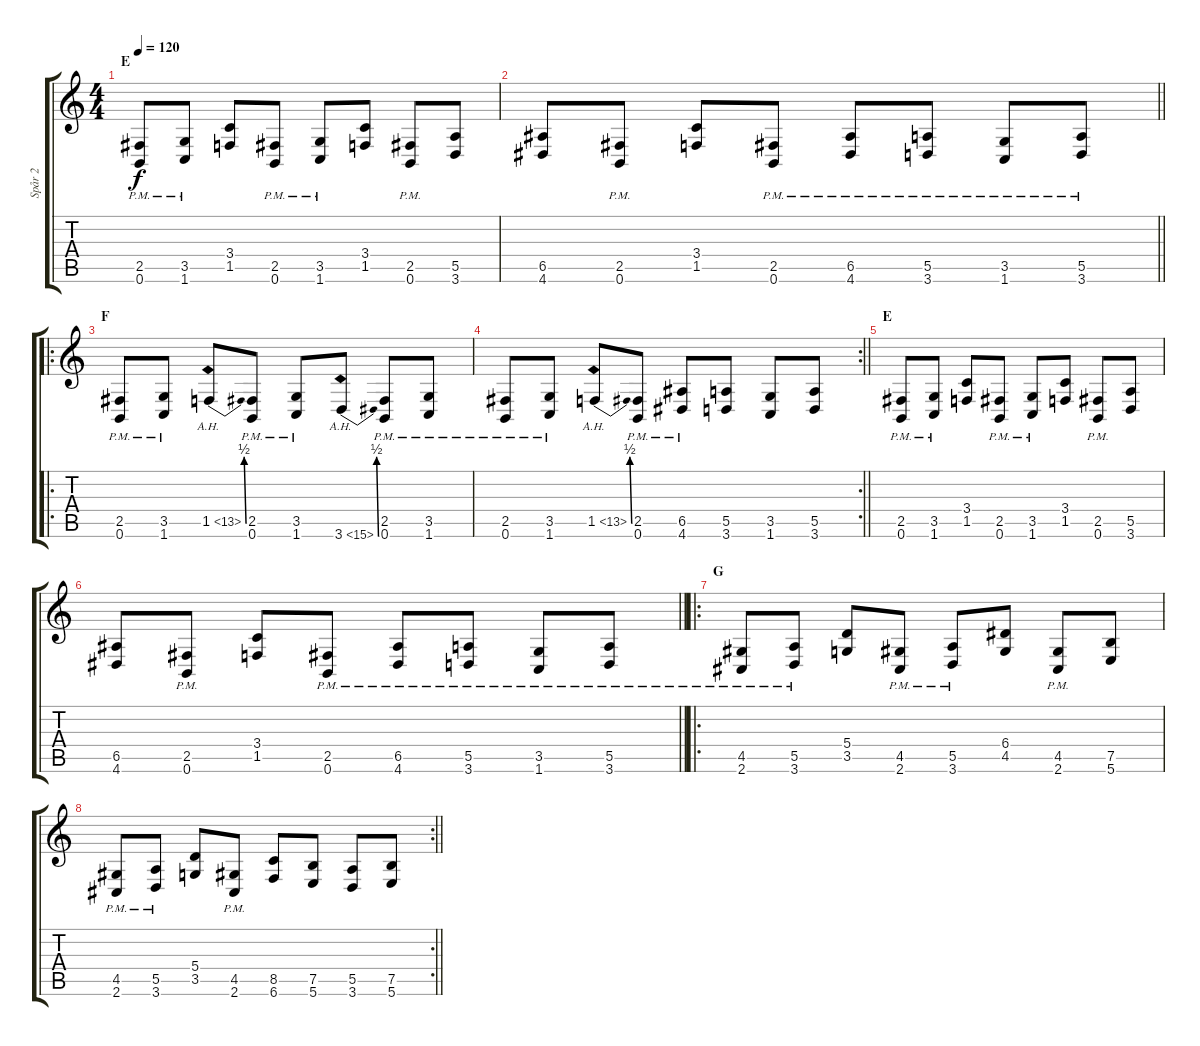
\track ("Spår 2" "Spår 2") {instrument distortionguitar}
\staff {score tabs}
\tuning (B3 Gb3 D3 A2 E2 B1) {hide}
\ts (4 4)
\section ("" "E")
\tempo 120
\clef g2
\ks c
(2.5{pm} 0.6{pm}).8{dy f} (3.5{pm} 1.6{pm}).8 (3.4 1.5).8 (2.5{pm} 0.6{pm}).8 (3.5{pm} 1.6{pm}).8 (3.4 1.5).8 (2.5{pm} 0.6{pm}).8 (5.5 3.6).8 |
\barLineRight lightlight
(6.5 4.6).8 (2.5{pm} 0.6{pm}).8 (3.4 1.5).8 (2.5{pm} 0.6{pm}).8 (6.5{pm} 4.6{pm}).8 (5.5{pm} 3.6{pm}).8 (3.5{pm} 1.6{pm}).8 (5.5{pm} 3.6{pm}).8 |
\ro
\section ("" "F")
(2.5{pm} 0.6{pm}).8 (3.5{pm} 1.6{pm}).8 1.5{be (bend 0 0 60 2) ah 12}.8 (2.5{pm} 0.6{pm}).8 (3.5{pm} 1.6{pm}).8 3.6{be (bend 0 0 60 2) ah 12}.8 (2.5{pm} 0.6{pm}).8 (3.5{pm} 1.6{pm}).8 |
\rc 2
\barLineRight lightlight
(2.5{pm} 0.6{pm}).8 (3.5{pm} 1.6{pm}).8 1.5{be (bend 0 0 60 2) ah 12}.8 (2.5{pm} 0.6{pm}).8 (6.5{pm} 4.6{pm}).8 (5.5 3.6).8 (3.5 1.6).8 (5.5 3.6).8 |
\section ("" "E")
(2.5{pm} 0.6{pm}).8 (3.5{pm} 1.6{pm}).8 (3.4 1.5).8 (2.5{pm} 0.6{pm}).8 (3.5{pm} 1.6{pm}).8 (3.4 1.5).8 (2.5{pm} 0.6{pm}).8 (5.5 3.6).8 |
\barLineRight lightlight
(6.5 4.6).8 (2.5{pm} 0.6{pm}).8 (3.4 1.5).8 (2.5{pm} 0.6{pm}).8 (6.5{pm} 4.6{pm}).8 (5.5{pm} 3.6{pm}).8 (3.5{pm} 1.6{pm}).8 (5.5{pm} 3.6{pm}).8 |
\ro
\section ("" "G")
(4.5{pm} 2.6{pm}).8 (5.5{pm} 3.6{pm}).8 (5.4 3.5).8 (4.5{pm} 2.6{pm}).8 (5.5{pm} 3.6{pm}).8 (6.4 4.5).8 (4.5{pm} 2.6{pm}).8 (7.5 5.6).8 |
\rc 2
\barLineRight lightlight
(4.5{pm} 2.6{pm}).8 (5.5{pm} 3.6{pm}).8 (5.4 3.5).8 (4.5{pm} 2.6{pm}).8 (8.5 6.6).8 (7.5 5.6).8 (5.5 3.6).8 (7.5 5.6).8
